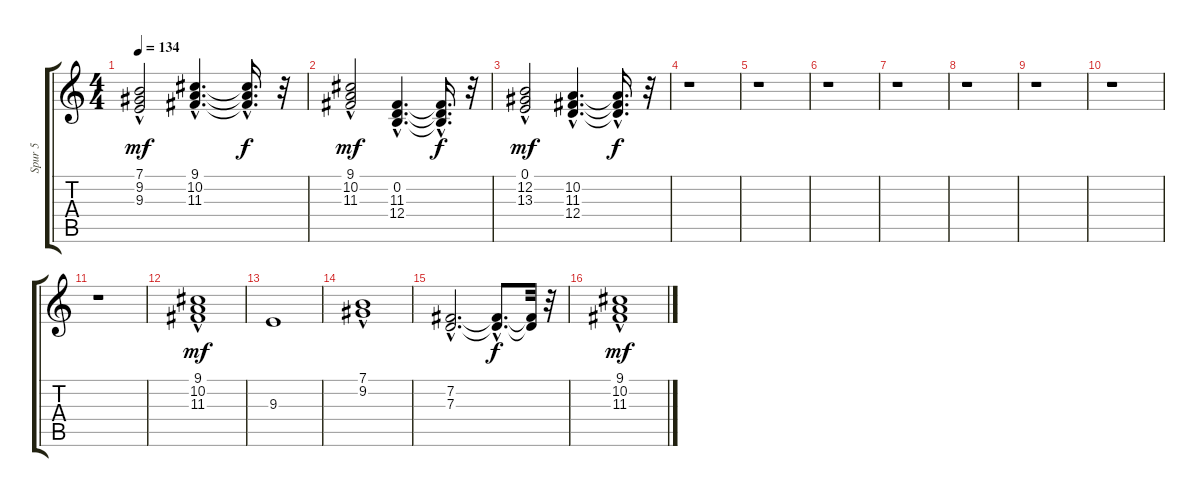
\track ("Spur 5" "Spur 5") {instrument synthstrings1}
\staff {score tabs}
\tuning (E4 B3 G3 D3 A2 E2) {hide}
\ts (4 4)
\tempo 134
\clef g2
\ks c
(7.1{hac} 9.2 9.3).2{dy mf} (9.1{hac} 10.2{hac} 11.3{hac}).4{d} (9.1{hac t} 10.2{hac t} 11.3{hac t}).16{d dy f} r.32 |
(9.1{hac} 10.2 11.3).2{dy mf} (0.2{hac} 11.3{hac} 12.4{hac}).4{d} (0.2{hac t} 11.3{hac t} 12.4{hac t}).16{d dy f} r.32 |
(0.1 12.2{hac} 13.3{hac}).2{dy mf} (10.2{hac} 11.3{hac} 12.4{hac}).4{d} (10.2{hac t} 11.3{hac t} 12.4{hac t}).16{d dy f} r.32 |
r.1 |
r.1 |
r.1 |
r.1 |
r.1 |
r.1 |
r.1 |
r.1 |
(9.1 10.2 11.3{hac}).1{dy mf} |
9.3.1 |
(7.1 9.2{hac}).1 |
(7.2{hac} 7.3{hac}).2{d} (7.2{hac t} 7.3{hac t}).8{d dy f} (7.2{t} 7.3{t}).32 r.32 |
(9.1 10.2 11.3{hac}).1{dy mf}
